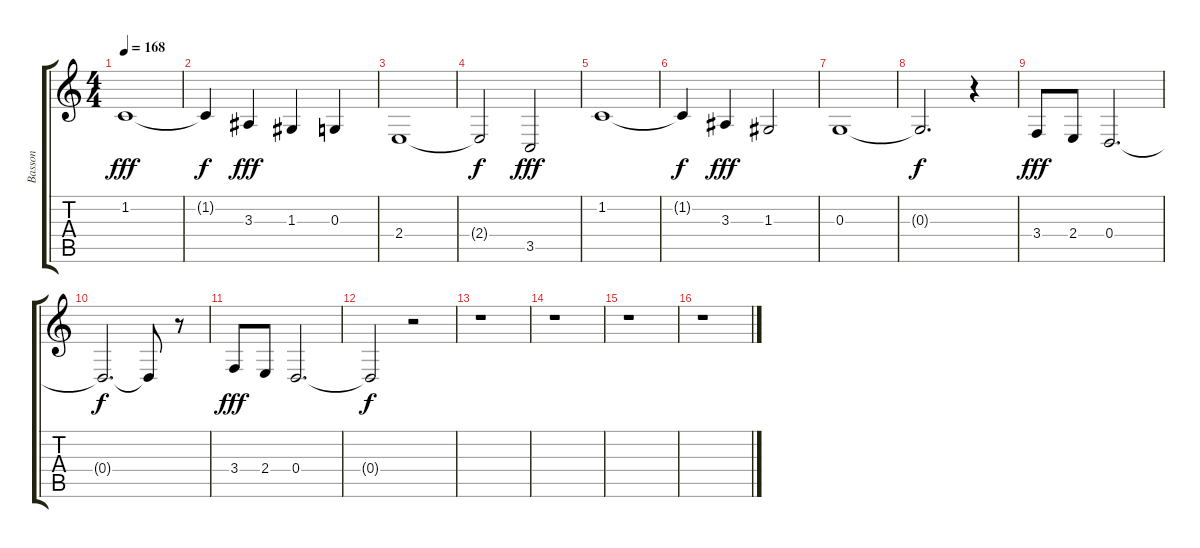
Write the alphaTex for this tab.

\track ("Basson" "Basson") {instrument bassoon}
\staff {score tabs}
\tuning (E4 B3 G3 D3 A2 E2) {hide}
\ts (4 4)
\tempo 168
\clef g2
\ks c
1.2.1{dy fff} |
1.2{t}.4{dy f} 3.3.4{dy fff} 1.3.4 0.3.4 |
2.4.1 |
2.4{t}.2{dy f} 3.5.2{dy fff} |
1.2.1 |
1.2{t}.4{dy f} 3.3.4{dy fff} 1.3.2 |
0.3.1 |
0.3{t}.2{d dy f} r.4 |
3.4.8{dy fff} 2.4.8 0.4.2{d} |
0.4{t}.2{d dy f} 0.4{t}.8 r.8 |
3.4.8{dy fff} 2.4.8 0.4.2{d} |
0.4{t}.2{dy f} r.2 |
r.1 |
r.1 |
r.1 |
r.1
